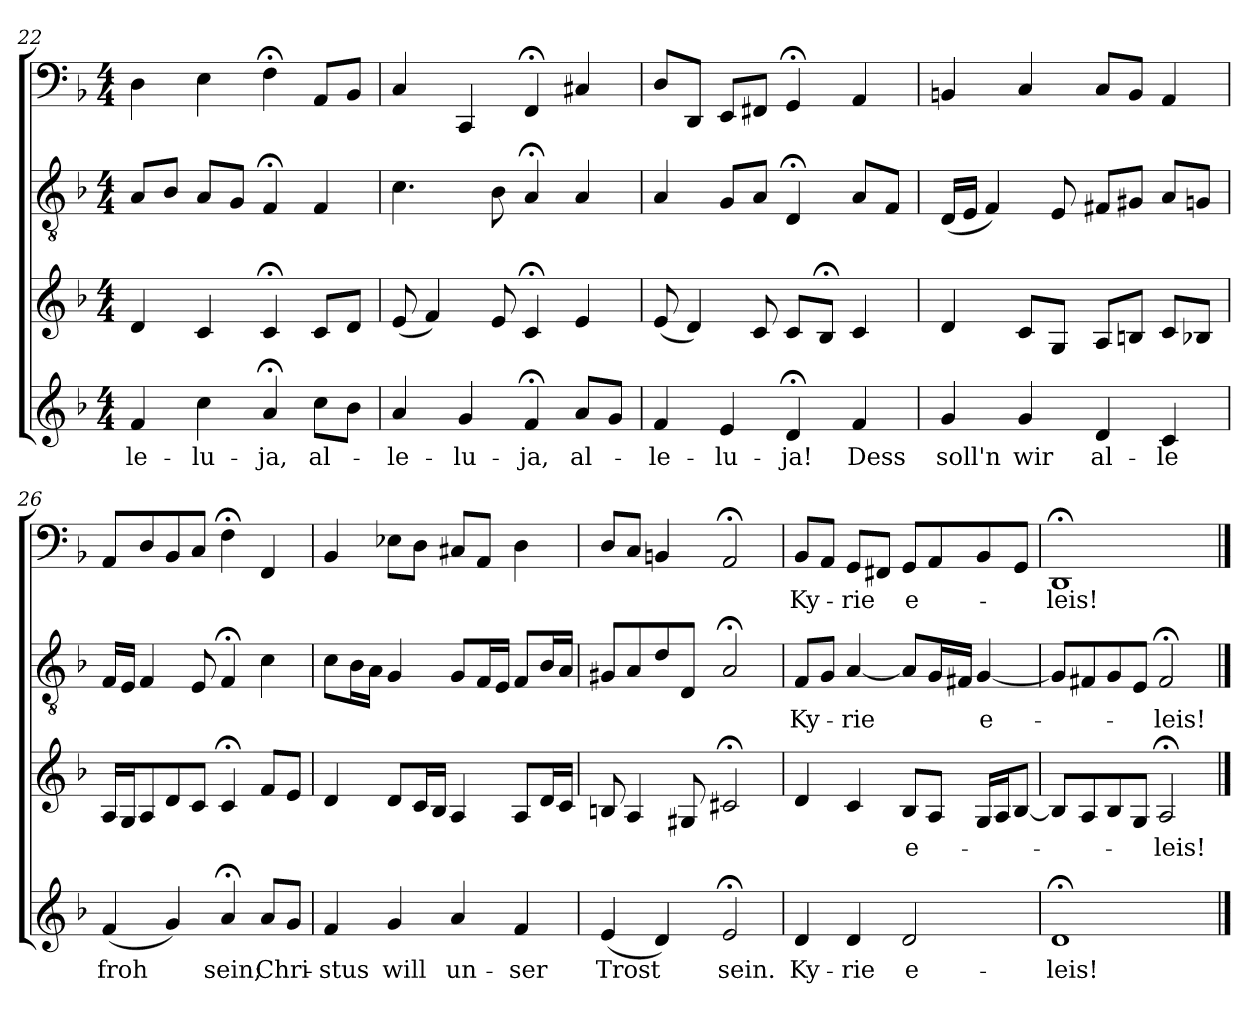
**kern	**text	**kern	**text	**kern	**text	**kern	**text
*part4	*part4	*part3	*part3	*part2	*part2	*part1	*part1
*staff4	*staff4	*staff3	*staff3	*staff2	*staff2	*staff1	*staff1
*clefG2	*	*clefG2	*	*clefGv2	*	*clefF4	*
*k[b-]	*	*k[b-]	*	*k[b-]	*	*k[b-]	*
*d:	*	*d:	*	*d:	*	*d:	*
*M4/4	*	*M4/4	*	*M4/4	*	*M4/4	*
=22	=22	=22	=22	=22	=22	=22	=22
4f/	-le-	4d/	.	8A/L	.	4D\	.
.	.	.	.	8B-/J	.	.	.
4cc\	-lu-	4c/	.	8A/L	.	4E\	.
.	.	.	.	8G/J	.	.	.
4a;</	-ja,	4c;</	.	4F;</	.	4F;<\	.
8cc\L	al-	8c/L	.	4F/	.	8AA/L	.
8b-\J	.	8d/J	.	.	.	8BB-/J	.
=23	=23	=23	=23	=23	=23	=23	=23
4a/	-le-	(8e/	.	4.c\	.	4C/	.
.	.	4f/)	.	.	.	.	.
4g/	-lu-	.	.	.	.	4CC/	.
.	.	8e/	.	8B-\	.	.	.
4f;</	-ja,	4c;</	.	4A;</	.	4FF;</	.
8a/L	al-	4e/	.	4A/	.	4C#X/	.
8g/J	.	.	.	.	.	.	.
=24	=24	=24	=24	=24	=24	=24	=24
4f/	-le-	(8e/	.	4A/	.	8D/L	.
.	.	4d/)	.	.	.	8DD/J	.
4e/	-lu-	.	.	8G/L	.	8EE/L	.
.	.	8c/	.	8A/J	.	8FF#X/J	.
4d;</	-ja!	8c/L	.	4D;</	.	4GG;</	.
.	.	8B-;</J	.	.	.	.	.
4f/	Dess	4c/	.	8A/L	.	4AA/	.
.	.	.	.	8F/J	.	.	.
=25	=25	=25	=25	=25	=25	=25	=25
4g/	soll'n	4d/	.	(16D/LL	.	4BBn/	.
.	.	.	.	16E/JJ	.	.	.
.	.	.	.	4F/)	.	.	.
4g/	wir	8c/L	.	.	.	4C/	.
.	.	8G/J	.	8E/	.	.	.
4d/	al-	8A/L	.	8F#X/L	.	8C/L	.
.	.	8Bn/J	.	8G#X/J	.	8BB/J	.
4c/	-le	8c/L	.	8A/L	.	4AA/	.
.	.	8B-X/J	.	8Gn/J	.	.	.
=26	=26	=26	=26	=26	=26	=26	=26
(4f/	froh	16A/LL	.	16F/LL	.	8AA/L	.
.	.	16G/J	.	16E/JJ	.	.	.
.	.	8A/	.	4F/	.	8D/	.
4g/)	.	8d/	.	.	.	8BB-/	.
.	.	8c/J	.	8E/	.	8C/J	.
4a;</	sein;	4c;</	.	4F;</	.	4F;<\	.
8a/L	Chri-	8f/L	.	4c\	.	4FF/	.
8g/J	.	8e/J	.	.	.	.	.
=27	=27	=27	=27	=27	=27	=27	=27
4f/	-stus	4d/	.	8c\L	.	4BB-/	.
.	.	.	.	16B-\L	.	.	.
.	.	.	.	16A\JJ	.	.	.
4g/	will	8d/L	.	4G/	.	8E-X\L	.
.	.	16c/L	.	.	.	8D\J	.
.	.	16B-/JJ	.	.	.	.	.
4a/	un-	4A/	.	8G/L	.	8C#X/L	.
.	.	.	.	16F/L	.	8AA/J	.
.	.	.	.	16E/JJ	.	.	.
4f/	-ser	8A/L	.	8F/L	.	4D\	.
.	.	16d/L	.	16B-/L	.	.	.
.	.	16c/JJ	.	16A/JJ	.	.	.
=28	=28	=28	=28	=28	=28	=28	=28
(4e/	Trost	8Bn/	.	8G#X/L	.	8D/L	.
.	.	4A/	.	8A/	.	8C/J	.
4d/)	.	.	.	8d/	.	4BBn/	.
.	.	8G#X/	.	8D/J	.	.	.
2e;</	sein.	2c#X;</	.	2A;</	.	2AA;</	.
=29	=29	=29	=29	=29	=29	=29	=29
4d/	Ky-	4d/	.	8F/L	Ky-	8BB-/L	Ky-
.	.	.	.	8G/J	.	8AA/J	.
4d/	-rie	4c/	.	[4A/	-rie	8GG/L	-rie
.	.	.	.	.	.	8FF#X/J	.
2d/	e-	8B-/L	e-	8A/L]	.	8GG/L	e-
.	.	8A/J	.	16G/L	.	8AA/	.
.	.	.	.	16F#X/JJ	.	.	.
.	.	16G/LL	.	[4G/	e-	8BB-/	.
.	.	16A/J	.	.	.	.	.
.	.	[8B-/J	.	.	.	8GG/J	.
=30	=30	=30	=30	=30	=30	=30	=30
1d;</	-leis!	8B-/L]	.	8G/L]	.	1DD;</	-leis!
.	.	8A/	.	8F#X/	.	.	.
.	.	8B-/	.	8G/	.	.	.
.	.	8G/J	.	8E/J	.	.	.
.	.	2A;</	-leis!	2F#;</	-leis!	.	.
==	==	==	==	==	==	==	==
*-	*-	*-	*-	*-	*-	*-	*-
